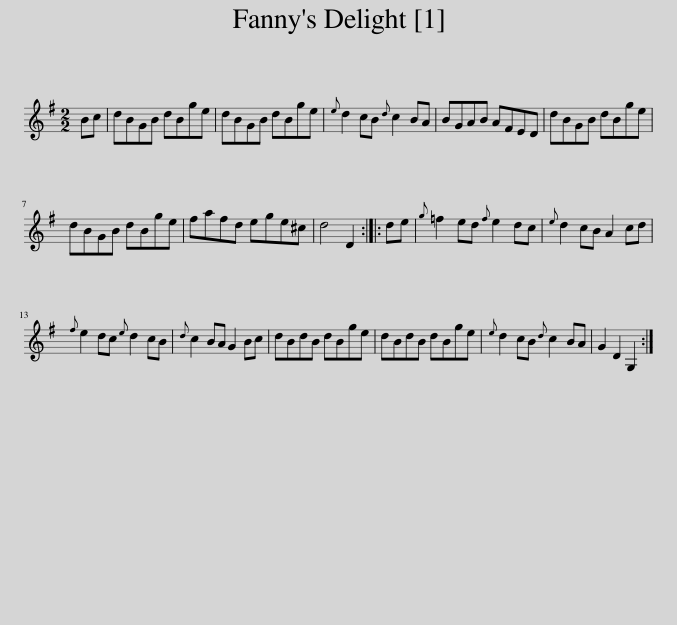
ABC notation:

X:1
L:1/8
M:2/2
I:linebreak $
K:G
V:1 treble
V:1
 Bc | dBGB dBge | dBGB dBge |{e} d2 cB{d} c2 BA | BGAB AFED | %5
 dBGB dBge |$ dBGB dBge | fafd ege^c | d4 D2 :: de | %10
{g} =f2 ed{f} e2 dc |{e} d2 cB A2 cd |${f} e2 dc{e} d2 cB |{d} c2 BA G2 Bc | dBdB dBge | %15
 dBdB dBge |{e} d2 cB{d} c2 BA | G2 D2 G,2 :| %18
